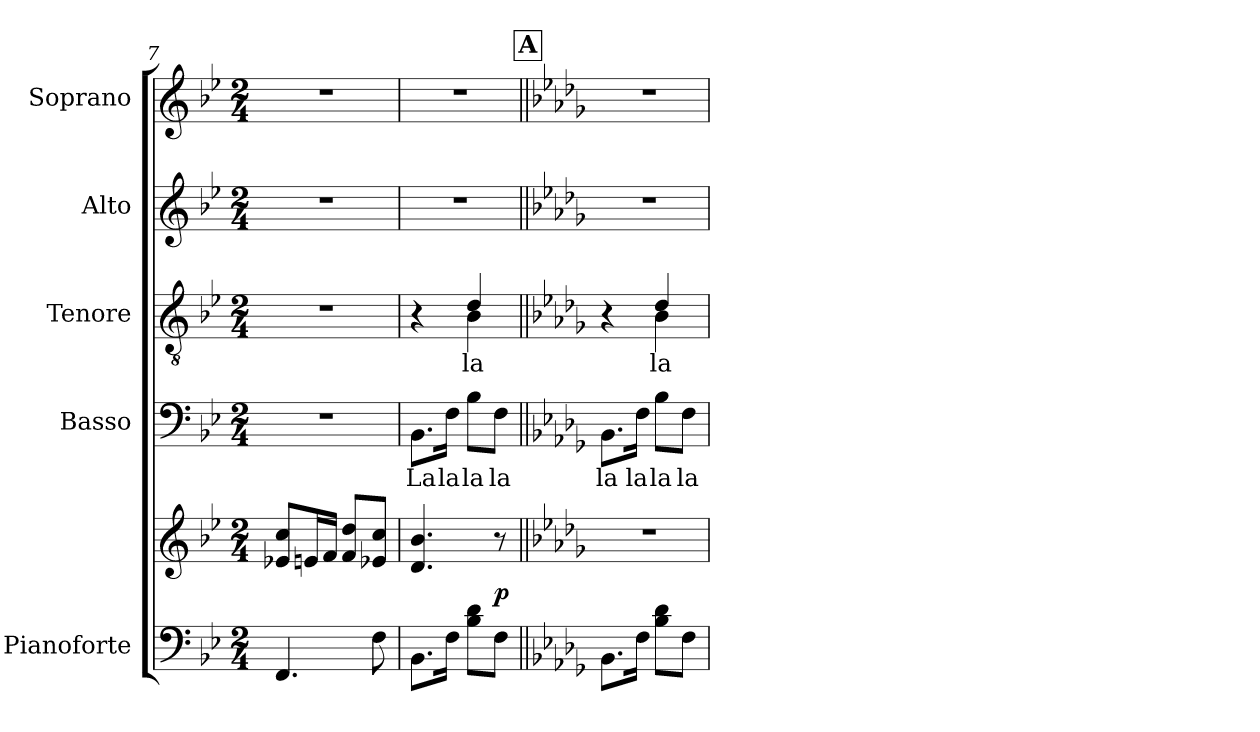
**kern	**kern	**dynam	**kern	**text	**kern	**text	**kern	**kern
*part5	*part5	*part5	*part4	*part4	*part3	*part3	*part2	*part1
*staff6	*staff5	*staff5/6	*staff4	*staff4	*staff3	*staff3	*staff2	*staff1
*I"Pianoforte	*	*	*I"Basso	*	*I"Tenore	*	*I"Alto	*I"Soprano
*	*	*	*I'B.	*	*I'T.	*	*I'A.	*I'S.
!!LO:LB:g=z
*clefF4	*clefG2	*	*clefF4	*	*clefGv2	*	*clefG2	*clefG2
*	*	*	*	*	*ITrd7c12	*	*	*
*k[b-e-]	*k[b-e-]	*	*k[b-e-]	*	*k[b-e-]	*	*k[b-e-]	*k[b-e-]
*B-:	*B-:	*	*B-:	*	*B-:	*	*B-:	*B-:
*M2/4	*M2/4	*	*M2/4	*	*M2/4	*	*M2/4	*M2/4
=7	=7	=7	=7	=7	=7	=7	=7	=7
!	!	!	!LO:N:vis=1	!	!LO:N:vis=1	!	!LO:N:vis=1	!LO:N:vis=1
4.FFi/	8e-Xi/ 8cciL	.	2r	.	2r	.	2r	2r
.	16eni/L	.	.	.	.	.	.	.
.	16fi/JJ	.	.	.	.	.	.	.
.	8fi/ 8ddiL	.	.	.	.	.	.	.
8Fi\	8e-Xi/ 8cciJ	.	.	.	.	.	.	.
=8	=8	=8	=8	=8	=8	=8	=8	=8
!	!	!	!	!	!LO:TX:a:i:t=ad. lib. bei Aufführungen mit Klavier	!	!	!
!	!	!	!	!LO:LY:b:color=#000000	!	!	!LO:N:vis=1	!LO:N:vis=1
*	*	*	*	*	*^	*	*	*
8.BB-i\L	4.di/ 4.b-i	.	8.BB-i\L	La	4r	4ryy	.	2r	2r
!	!	!	!	!LO:LY:b:color=#000000	!	!	!	!	!
16Fi\Jk	.	.	16Fi\Jk	la	.	.	.	.	.
!	!	!	!	!LO:LY:b:color=#000000	!	!	!	!	!
!	!	!	!	!	!	!	!LO:LY:b:color=#000000	!	!
8B-i\ 8diL	.	.	8B-i\L	la	4Di/	4BB-i\	la	.	.
!	!	!	!	!LO:LY:b:color=#000000	!	!	!	!	!
8Fi\J	8r	p	8Fi\J	la	.	.	.	.	.
!!LO:REH:place=s1:B:color=#000000:enc=box:fs=17.1407:t=A
=9||	=9||	=9||	=9||	=9||	=9||	=9||	=9||	=9||	=9||
*k[b-e-a-d-g-]	*k[b-e-a-d-g-]	*	*k[b-e-a-d-g-]	*	*k[b-e-a-d-g-]	*	*	*k[b-e-a-d-g-]	*k[b-e-a-d-g-]
*b-:	*b-:	*	*b-:	*	*b-:	*	*	*b-:	*b-:
!	!LO:N:vis=1	!	!	!	!	!	!	!	!
!	!	!	!	!LO:LY:b:color=#000000	!	!	!	!LO:N:vis=1	!LO:N:vis=1
8.BB-i\L	2r	.	8.BB-i\L	la	4r	4ryy	.	2r	2r
!	!	!	!	!LO:LY:b:color=#000000	!	!	!	!	!
16Fi\Jk	.	.	16Fi\Jk	la	.	.	.	.	.
!	!	!	!	!LO:LY:b:color=#000000	!	!	!	!	!
!	!	!	!	!	!	!	!LO:LY:b:color=#000000	!	!
8B-i\ 8d-iL	.	.	8B-i\L	la	4D-i/	4BB-i\	la	.	.
!	!	!	!	!LO:LY:b:color=#000000	!	!	!	!	!
8Fi\J	.	.	8Fi\J	la	.	.	.	.	.
*	*	*	*	*	*v	*v	*	*	*
=	=	=	=	=	=	=	=	=
*-	*-	*-	*-	*-	*-	*-	*-	*-
